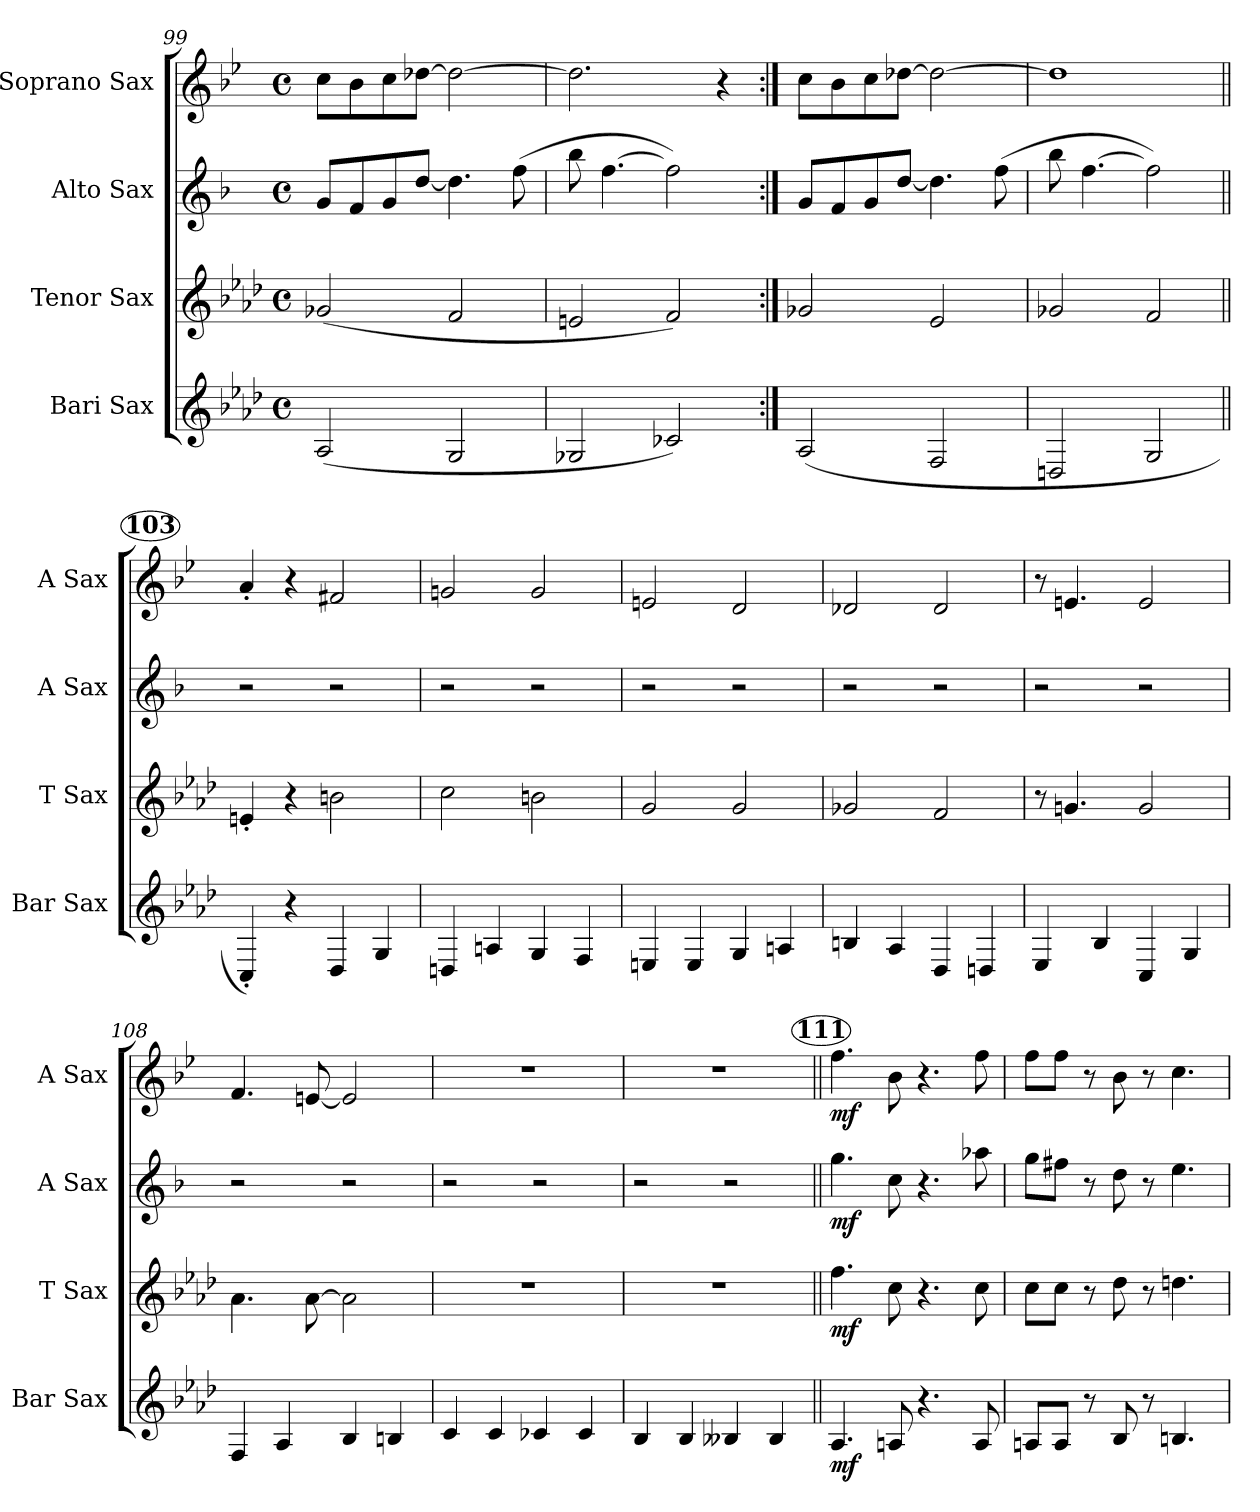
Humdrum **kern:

**kern	**dynam	**kern	**dynam	**kern	**dynam	**kern	**dynam
*part4	*part4	*part3	*part3	*part2	*part2	*part1	*part1
*staff4	*staff4	*staff3	*staff3	*staff2	*staff2	*staff1	*staff1
*I"Bari Sax	*	*I"Tenor Sax	*	*I"Alto Sax	*	*I"Soprano Sax	*
*I'Bar Sax	*	*I'T Sax	*	*I'A Sax	*	*I'A Sax	*
*clefG2	*	*clefG2	*	*clefG2	*	*clefG2	*
*ITrd12c21	*	*ITrd8c14	*	*ITrd5c9	*	*ITrd1c2	*
*k[b-e-a-d-]	*	*k[b-e-a-d-]	*	*k[b-e-a-d-]	*	*k[b-e-a-d-]	*
*A-:	*	*A-:	*	*A-:	*	*A-:	*
*M4/4	*	*M4/4	*	*M4/4	*	*M4/4	*
*met(c)	*	*met(c)	*	*met(c)	*	*met(c)	*
=99	=99	=99	=99	=99	=99	=99	=99
(<2AA-i/	.	(<2G-X/	.	8B-/L	.	8b-\L	.
.	.	.	.	8A-/	.	8a-\	.
.	.	.	.	8B-/	.	8b-\	.
.	.	.	.	[8f/J	.	[8cc-X\J	.
2GG/	.	2F/	.	4.f\]	.	2cc-\_	.
.	.	.	.	(>8a-\	.	.	.
=100	=100	=100	=100	=100	=100	=100	=100
2GG-X/	.	2En/	.	8dd-\	.	2.cc-\]	.
.	.	.	.	[4.a-\	.	.	.
2C-X/)	.	2F/)	.	2a-\])	.	.	.
.	.	.	.	.	.	4r	.
=101:|!	=101:|!	=101:|!	=101:|!	=101:|!	=101:|!	=101:|!	=101:|!
(<2AA-i/	.	2G-X/	.	8B-/L	.	8b-\L	.
.	.	.	.	8A-/	.	8a-\	.
.	.	.	.	8B-/	.	8b-\	.
.	.	.	.	[8f/J	.	[8cc-X\J	.
2FF/	.	2E-/	.	4.f\]	.	2cc-\_	.
.	.	.	.	(>8a-\	.	.	.
!!LO:LB:g=z
=102	=102	=102	=102	=102	=102	=102	=102
2DDn/	.	2G-X/	.	8dd-\	.	1cc-]	.
.	.	.	.	[4.a-\	.	.	.
2GG/	.	2F/	.	2a-\])	.	.	.
!!LO:REH:place=s1:a:B:enc=circle:fs=12:t=103
=103||	=103||	=103||	=103||	=103||	=103||	=103||	=103||
4CC'</)	.	4En'</	.	2r	.	4g'</	.
4r	.	4r	.	.	.	4r	.
4DD-/	.	2Bn\	.	2r	.	2en/	.
4GG/	.	.	.	.	.	.	.
=104	=104	=104	=104	=104	=104	=104	=104
4DDn/	.	2c\	.	2r	.	2fn/	.
4AAn/	.	.	.	.	.	.	.
4GG/	.	2Bn\	.	2r	.	2f/	.
4FF/	.	.	.	.	.	.	.
=105	=105	=105	=105	=105	=105	=105	=105
4EEn/	.	2G/	.	2r	.	2dn/	.
4EE/	.	.	.	.	.	.	.
4GG/	.	2G/	.	2r	.	2c/	.
4AAn/	.	.	.	.	.	.	.
=106	=106	=106	=106	=106	=106	=106	=106
4BBn/	.	2G-X/	.	2r	.	2c-X/	.
4AA-/	.	.	.	.	.	.	.
4DD-/	.	2F/	.	2r	.	2c-/	.
4DDn/	.	.	.	.	.	.	.
=107	=107	=107	=107	=107	=107	=107	=107
4EE-/	.	8r	.	2r	.	8r	.
.	.	4.Gn/	.	.	.	4.dn/	.
4BB-/	.	.	.	.	.	.	.
4CC/	.	2G/	.	2r	.	2d/	.
4GG/	.	.	.	.	.	.	.
=108	=108	=108	=108	=108	=108	=108	=108
4FF/	.	4.A-\	.	2r	.	4.e-/	.
4AA-/	.	.	.	.	.	.	.
.	.	[8A-\	.	.	.	[8dn/	.
4BB-/	.	2A-\]	.	2r	.	2d/]	.
4BBn/	.	.	.	.	.	.	.
!!LO:PB:g=z
=109	=109	=109	=109	=109	=109	=109	=109
4C/	.	1r	.	2r	.	1r	.
4C/	.	.	.	.	.	.	.
4C-X/	.	.	.	2r	.	.	.
4C-/	.	.	.	.	.	.	.
=110	=110	=110	=110	=110	=110	=110	=110
4BB-/	.	1r	.	2r	.	1r	.
4BB-/	.	.	.	.	.	.	.
4BB--X/	.	.	.	2r	.	.	.
4BB--/	.	.	.	.	.	.	.
!!LO:REH:place=s1:a:B:enc=circle:fs=12:t=111
=111||	=111||	=111||	=111||	=111||	=111||	=111||	=111||
!	!LO:DY:b	!	!LO:DY:b	!	!LO:DY:b	!	!LO:DY:b
4.AA-/	mf	4.f\	mf	4.b-\	mf	4.ee-\	mf
8AAn/	.	8c\	.	8e-\	.	8a-\	.
4.r	.	4.r	.	4.r	.	4.r	.
8AA/	.	8c\	.	8cc-X\	.	8ee-\	.
=112	=112	=112	=112	=112	=112	=112	=112
8AAn/L	.	8c\L	.	8b-\L	.	8ee-\L	.
8AA/J	.	8c\J	.	8an\J	.	8ee-\J	.
8r	.	8r	.	8r	.	8r	.
8BB-/	.	8d-\	.	8f\	.	8a-\	.
8r	.	8r	.	8r	.	8r	.
4.BBn/	.	4.dn\	.	4.g\	.	4.b-\	.
=	=	=	=	=	=	=	=
*-	*-	*-	*-	*-	*-	*-	*-
